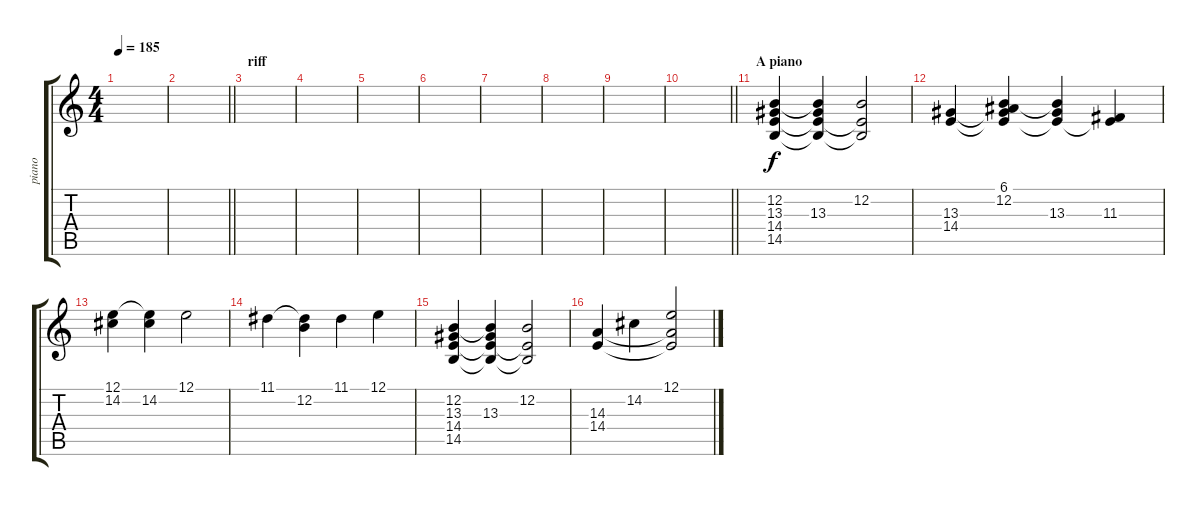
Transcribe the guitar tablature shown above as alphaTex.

\track ("piano" "piano") {instrument acousticgrandpiano}
\staff {score tabs}
\tuning (E4 B3 G3 D3 A2 E2) {hide}
\ts (4 4)
\tempo 185
\clef g2
\ks c
|
\barLineRight lightlight
|
\section ("" "riff")
|
|
|
|
|
|
|
\barLineRight lightlight
|
\section ("" "A piano")
(12.2 13.3 14.4 14.5).4 (12.2{t} 13.3 14.4{t} 14.5{t}).4 (12.2 14.4{t} 14.5{t}).2 |
(13.3 14.4).4 (6.1 12.2 13.3{t} 14.4{t}).4 (12.2{t} 13.3 14.4{t}).4 (11.3 14.4{t}).4 |
(12.1 14.2).4 (12.1{t} 14.2).4 12.1.2 |
11.1.4 (11.1{t} 12.2).4 11.1.4 12.1.4 |
(12.2 13.3 14.4 14.5).4 (12.2{t} 13.3 14.4{t} 14.5{t}).4 (12.2 14.4{t} 14.5{t}).2 |
(14.3 14.4).4 14.2.4 (12.1 14.3{t} 14.4{t}).2
